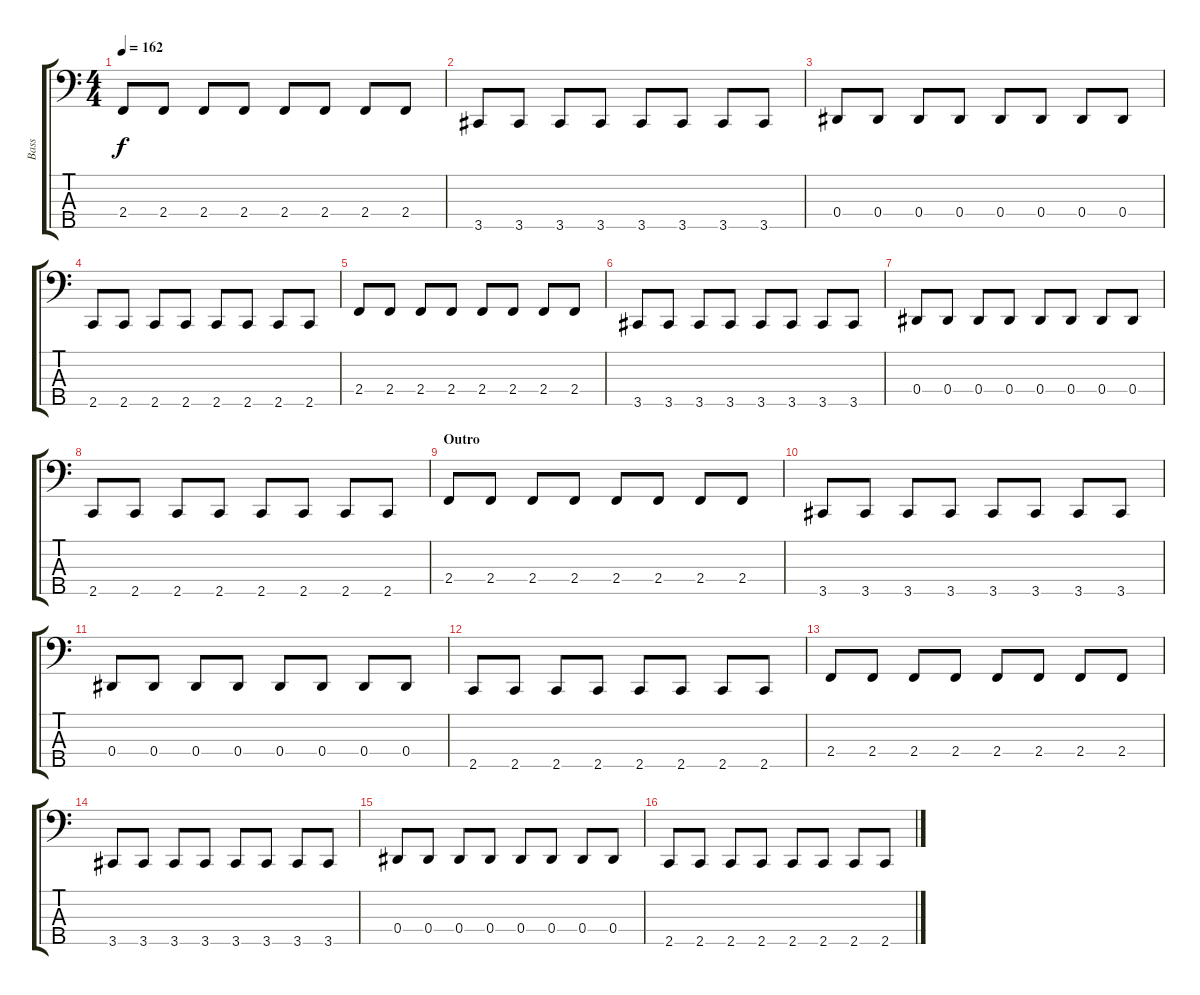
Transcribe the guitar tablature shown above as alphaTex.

\track ("Bass" "Bass") {instrument electricbasspick}
\staff {score tabs}
\tuning (Gb2 Db2 Ab1 Eb1 Bb0) {hide}
\ts (4 4)
\tempo 162
\clef f4
\ks c
2.4.8{dy f} 2.4.8 2.4.8 2.4.8 2.4.8 2.4.8 2.4.8 2.4.8 |
3.5.8 3.5.8 3.5.8 3.5.8 3.5.8 3.5.8 3.5.8 3.5.8 |
0.4.8 0.4.8 0.4.8 0.4.8 0.4.8 0.4.8 0.4.8 0.4.8 |
2.5.8 2.5.8 2.5.8 2.5.8 2.5.8 2.5.8 2.5.8 2.5.8 |
2.4.8 2.4.8 2.4.8 2.4.8 2.4.8 2.4.8 2.4.8 2.4.8 |
3.5.8 3.5.8 3.5.8 3.5.8 3.5.8 3.5.8 3.5.8 3.5.8 |
0.4.8 0.4.8 0.4.8 0.4.8 0.4.8 0.4.8 0.4.8 0.4.8 |
2.5.8 2.5.8 2.5.8 2.5.8 2.5.8 2.5.8 2.5.8 2.5.8 |
\section ("" "Outro")
2.4.8 2.4.8 2.4.8 2.4.8 2.4.8 2.4.8 2.4.8 2.4.8 |
3.5.8 3.5.8 3.5.8 3.5.8 3.5.8 3.5.8 3.5.8 3.5.8 |
0.4.8 0.4.8 0.4.8 0.4.8 0.4.8 0.4.8 0.4.8 0.4.8 |
2.5.8 2.5.8 2.5.8 2.5.8 2.5.8 2.5.8 2.5.8 2.5.8 |
2.4.8 2.4.8 2.4.8 2.4.8 2.4.8 2.4.8 2.4.8 2.4.8 |
3.5.8 3.5.8 3.5.8 3.5.8 3.5.8 3.5.8 3.5.8 3.5.8 |
0.4.8 0.4.8 0.4.8 0.4.8 0.4.8 0.4.8 0.4.8 0.4.8 |
2.5.8 2.5.8 2.5.8 2.5.8 2.5.8 2.5.8 2.5.8 2.5.8
